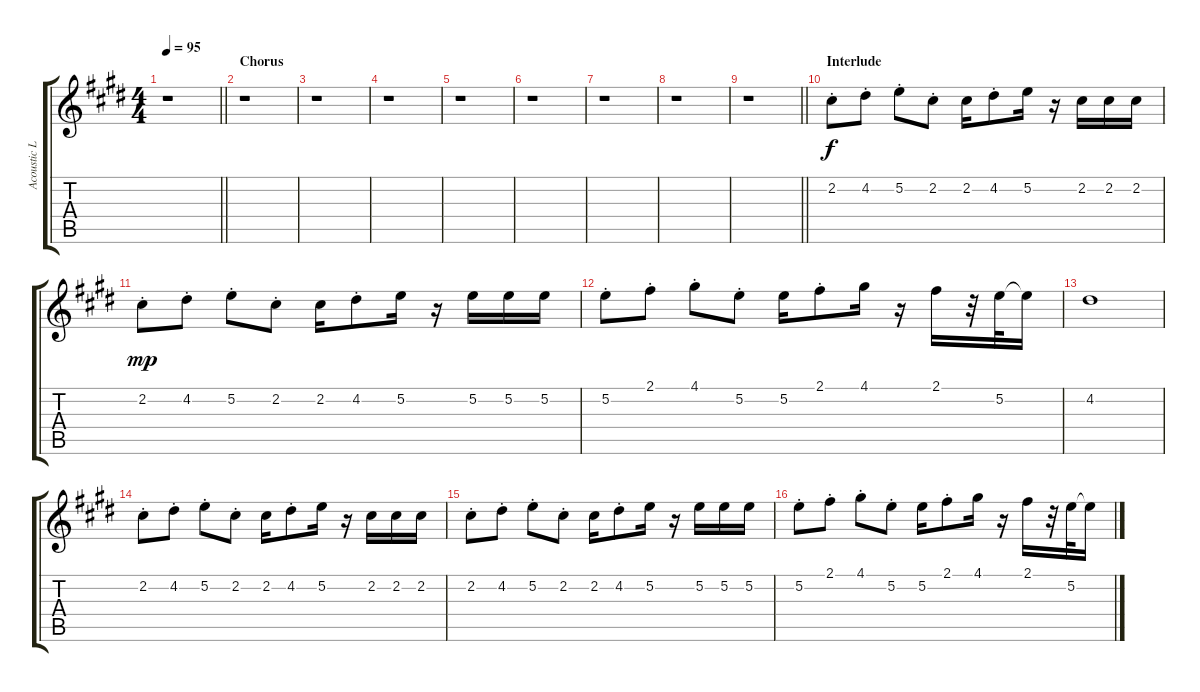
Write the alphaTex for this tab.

\track ("Acoustic Lead" "Acoustic L") {instrument acousticguitarnylon}
\staff {score tabs}
\tuning (E4 B3 G3 D3 A2 E2) {hide}
\ts (4 4)
\tempo 95
\clef g2
\barLineRight lightlight
\ks e
r.1{dy f} |
\section ("" "Chorus")
r.1 |
r.1 |
r.1 |
r.1 |
r.1 |
r.1 |
r.1 |
\barLineRight lightlight
r.1 |
\section ("" "Interlude")
2.2{st}.8 4.2{st}.8 5.2{st}.8 2.2{st}.8 2.2.16 4.2{st}.8 5.2.16 r.16 2.2.16 2.2.16 2.2.16 |
2.2{st}.8{dy mp} 4.2{st}.8 5.2{st}.8 2.2{st}.8 2.2.16 4.2{st}.8 5.2.16 r.16 5.2.16 5.2.16 5.2.16 |
5.2{st}.8 2.1{st}.8 4.1{st}.8 5.2{st}.8 5.2.16 2.1{st}.8 4.1.16 r.16 2.1.16 r.32 5.2.32 5.2{t}.16 |
4.2.1 |
2.2{st}.8 4.2{st}.8 5.2{st}.8 2.2{st}.8 2.2.16 4.2{st}.8 5.2.16 r.16 2.2.16 2.2.16 2.2.16 |
2.2{st}.8 4.2{st}.8 5.2{st}.8 2.2{st}.8 2.2.16 4.2{st}.8 5.2.16 r.16 5.2.16 5.2.16 5.2.16 |
5.2{st}.8 2.1{st}.8 4.1{st}.8 5.2{st}.8 5.2.16 2.1{st}.8 4.1.16 r.16 2.1.16 r.32 5.2.32 5.2{t}.16
